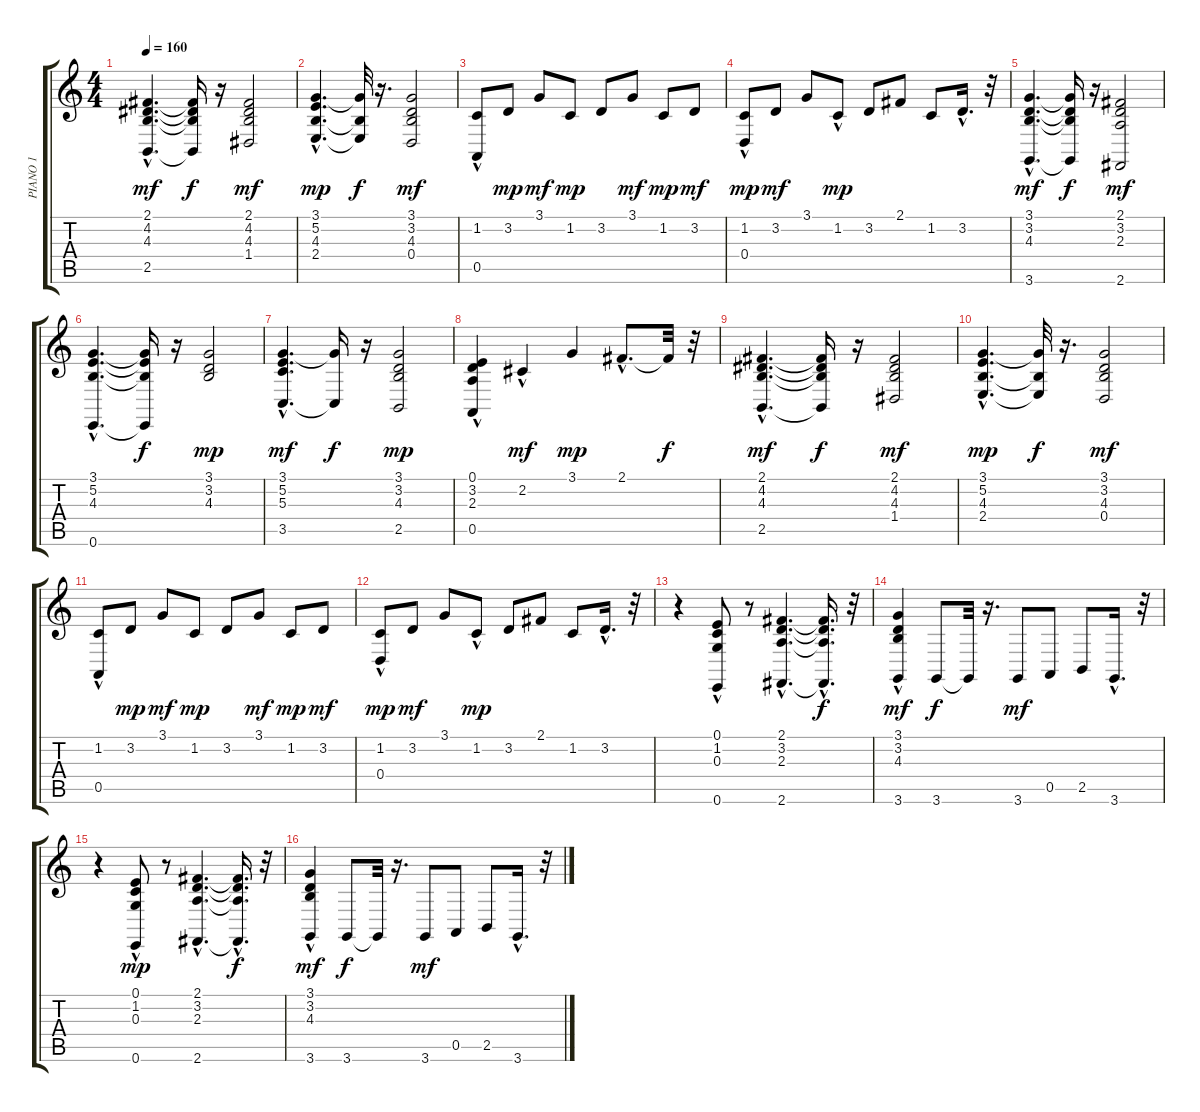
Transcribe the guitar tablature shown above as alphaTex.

\track ("PIANO 1" "PIANO 1") {instrument vibraphone}
\staff {score tabs}
\tuning (E4 B3 G3 D3 A2 E2) {hide}
\ts (4 4)
\tempo 160
\clef g2
\ks c
(2.1{hac} 4.2{hac} 4.3{hac} 2.5{hac}).4{d dy mf} (2.1{t} 4.2{t} 4.3{t} 2.5{t}).16{dy f} r.16 (2.1 4.2 4.3 1.4).2{dy mf} |
(3.1{hac} 5.2{hac} 4.3{hac} 2.4{hac}).4{d dy mp} (3.1{t} 4.3{t} 2.4{t}).32{dy f} r.16{d} (3.1 3.2 4.3 0.4).2{dy mf} |
(1.2{hac} 0.5{hac}).8 3.2.8{dy mp} 3.1.8{dy mf} 1.2.8{dy mp} 3.2.8 3.1.8{dy mf} 1.2.8{dy mp} 3.2.8{dy mf} |
(1.2 0.4{hac}).8{dy mp} 3.2.8{dy mf} 3.1.8 1.2{hac}.8{dy mp} 3.2.8 2.1.8 1.2.8 3.2{hac}.16{d} r.32 |
(3.1{hac} 3.2{hac} 4.3{hac} 3.6{hac}).4{d dy mf} (3.1{t} 3.2{t} 4.3{t} 3.6{t}).16{dy f} r.16 (2.1 3.2 2.3 2.6).2{dy mf} |
(3.1{hac} 5.2{hac} 4.3{hac} 0.6{hac}).4{d} (3.1{t} 5.2{t} 4.3{t} 0.6{t}).16{dy f} r.16 (3.1 3.2 4.3).2{dy mp} |
(3.1{hac} 5.2{hac} 5.3{hac} 3.5{hac}).4{d dy mf} (3.1{t} 3.5{t}).16{dy f} r.16 (3.1 3.2 4.3 2.5).2{dy mp} |
(0.1 3.2 2.3 0.5{hac}).4 2.2{hac}.4{dy mf} 3.1.4{dy mp} 2.1{hac}.8{d} 2.1{t}.32{dy f} r.32 |
(2.1{hac} 4.2{hac} 4.3{hac} 2.5{hac}).4{d dy mf} (2.1{t} 4.2{t} 4.3{t} 2.5{t}).16{dy f} r.16 (2.1 4.2 4.3 1.4).2{dy mf} |
(3.1{hac} 5.2{hac} 4.3{hac} 2.4{hac}).4{d dy mp} (3.1{t} 4.3{t} 2.4{t}).32{dy f} r.16{d} (3.1 3.2 4.3 0.4).2{dy mf} |
(1.2{hac} 0.5{hac}).8 3.2.8{dy mp} 3.1.8{dy mf} 1.2.8{dy mp} 3.2.8 3.1.8{dy mf} 1.2.8{dy mp} 3.2.8{dy mf} |
(1.2 0.4{hac}).8{dy mp} 3.2.8{dy mf} 3.1.8 1.2{hac}.8{dy mp} 3.2.8 2.1.8 1.2.8 3.2{hac}.16{d} r.32 |
r.4 (0.1{hac} 1.2{hac} 0.3{hac} 0.6).8 r.8 (2.1{hac} 3.2{hac} 2.3{hac} 2.6{hac}).4{d} (2.1{hac t} 3.2{hac t} 2.3{hac t} 2.6{hac t}).16{d dy f} r.32 |
(3.1{hac} 3.2{hac} 4.3{hac} 3.6{hac}).4{dy mf} 3.6.8{dy f} 3.6{t}.32 r.16{d} 3.6.8{dy mf} 0.5.8 2.5.8 3.6{hac}.16{d} r.32 |
r.4 (0.1{hac} 1.2{hac} 0.3{hac} 0.6).8{dy mp} r.8 (2.1{hac} 3.2{hac} 2.3{hac} 2.6{hac}).4{d} (2.1{hac t} 3.2{hac t} 2.3{hac t} 2.6{hac t}).16{d dy f} r.32 |
(3.1{hac} 3.2{hac} 4.3{hac} 3.6{hac}).4{dy mf} 3.6.8{dy f} 3.6{t}.32 r.16{d} 3.6.8{dy mf} 0.5.8 2.5.8 3.6{hac}.16{d} r.32
